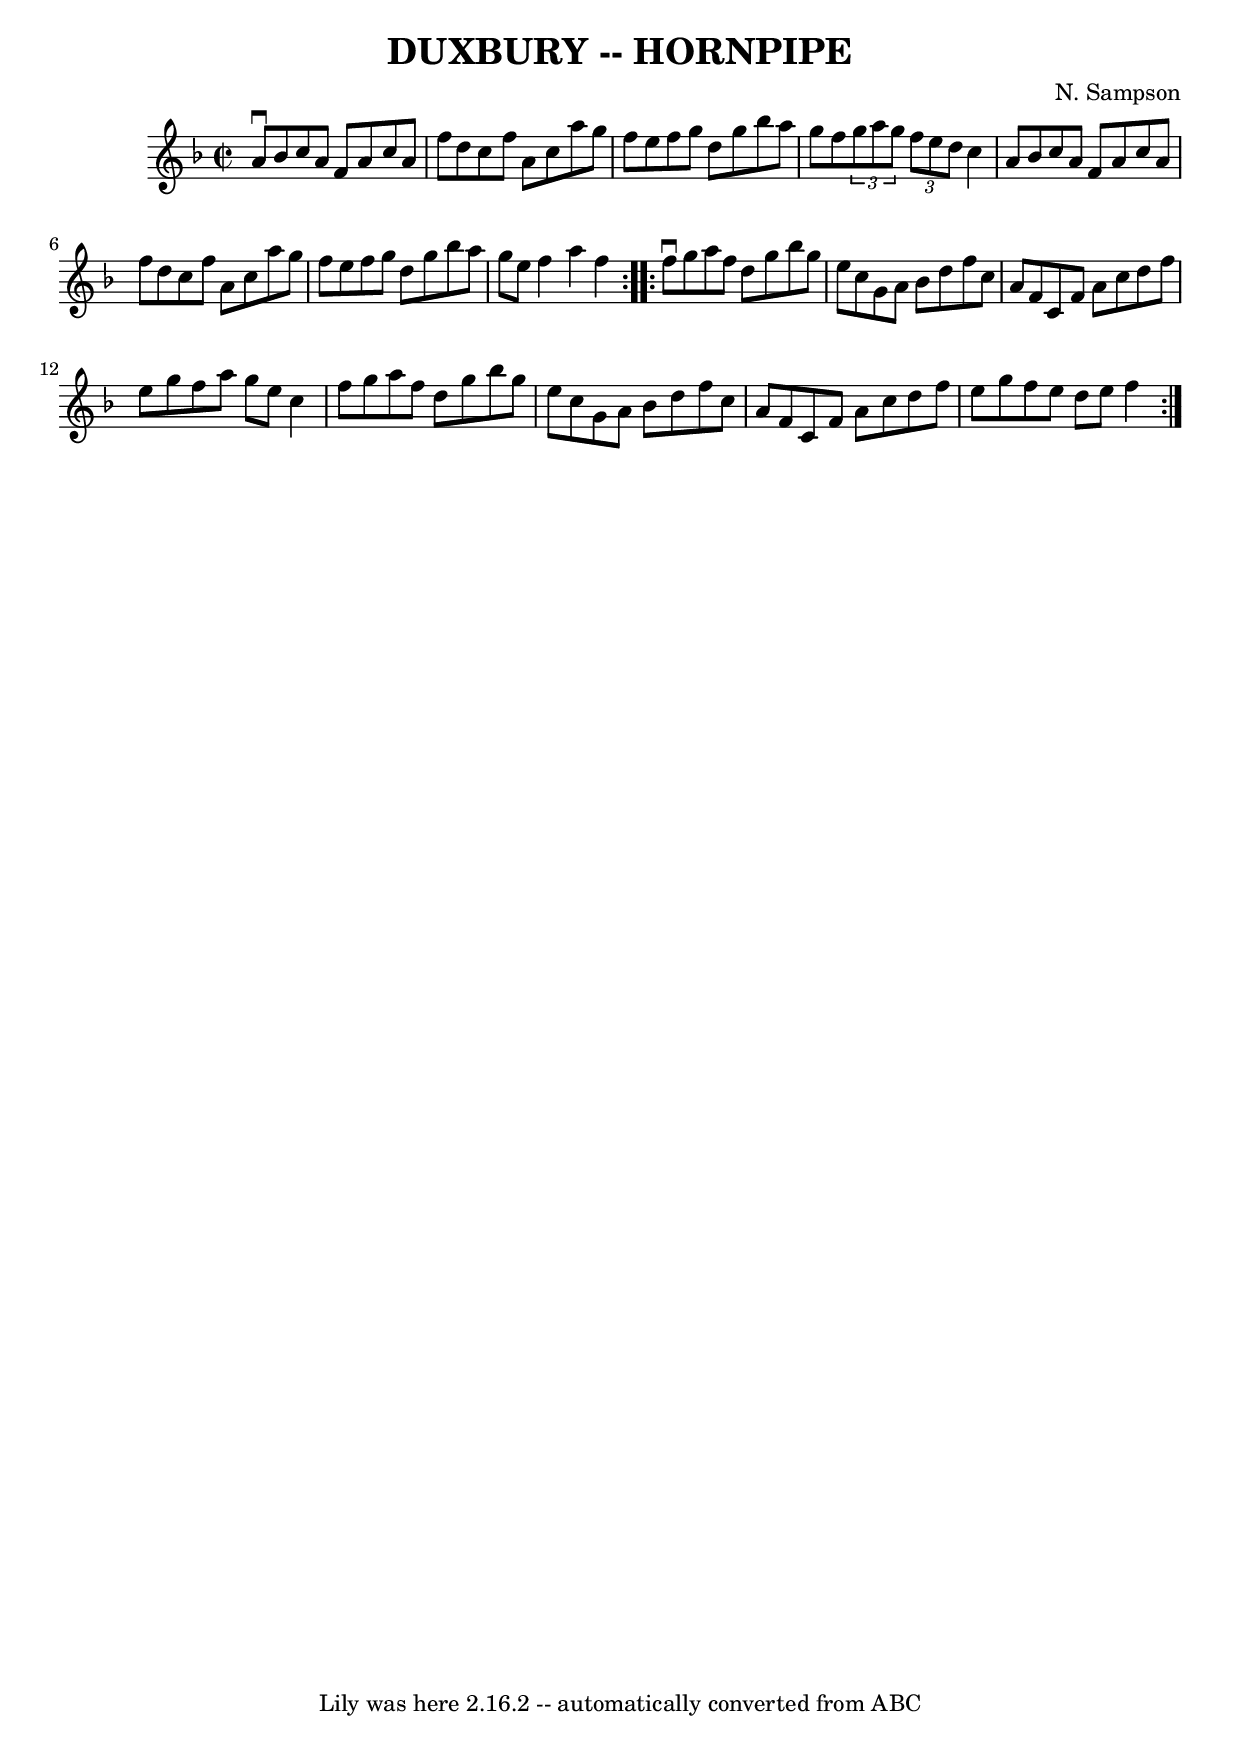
\version "2.16.2"
\include "Mammoth.ily"
\header {
  %% book = "Cole's 1000 Fiddle Tunes"
  composer = "N. Sampson"
  crossRefNumber = "1"
  footnotes = ""
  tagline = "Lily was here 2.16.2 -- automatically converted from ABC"
  title = "DUXBURY -- HORNPIPE"

}
voicedefault =  {



  \repeat volta 2 {

    \override Staff.TimeSignature #'style = #'C
    \time 2/2 
    \key f \major
    a'8^\downbow bes'8        |
    c''8 a'8  
    f'8 a'8 c''8 a'8 f''8 d''8    |
    c''8 f''8 a'8   
    c''8 a''8 g''8 f''8 e''8    |
    f''8 g''8 d''8    
    g''8 bes''8 a''8 g''8 f''8    |
    \times 2/3 { g''8    
		 a''8 g''8  
	       }   \times 2/3 { f''8 e''8 d''8  
			      } c''4 a'8 bes'8 
    |
    c''8 a'8 f'8 a'8 c''8 a'8 f''8 d''8    
    |
    c''8 f''8 a'8 c''8 a''8 g''8 f''8 e''8    
    |
    f''8 g''8 d''8 g''8 bes''8 a''8 g''8 e''8    
    |
    f''4 a''4 f''4    
  }     
  \repeat volta 2 {
    f''8^\downbow   
    g''8        |
    a''8 f''8 d''8 g''8 bes''8 g''8 e''8   
    c''8    |
    g'8 a'8 bes'8 d''8 f''8 c''8 a'8 f'8   
    |
    c'8 f'8 a'8 c''8 d''8 f''8 e''8 g''8    
    |
    f''8 a''8 g''8 e''8 c''4 f''8 g''8        |
    
    a''8 f''8 d''8 g''8 bes''8 g''8 e''8 c''8    |
    
    g'8 a'8 bes'8 d''8 f''8 c''8 a'8 f'8    |
    c'8    
    f'8 a'8 c''8 d''8 f''8 e''8 g''8    |
    f''8 e''8   
    d''8 e''8 f''4    
  }   

}

\score{
  <<

    \context Staff="default"
    {
      \voicedefault 
      
    }

  >>
  \layout {
    
  }
  \midi {
  }

}
